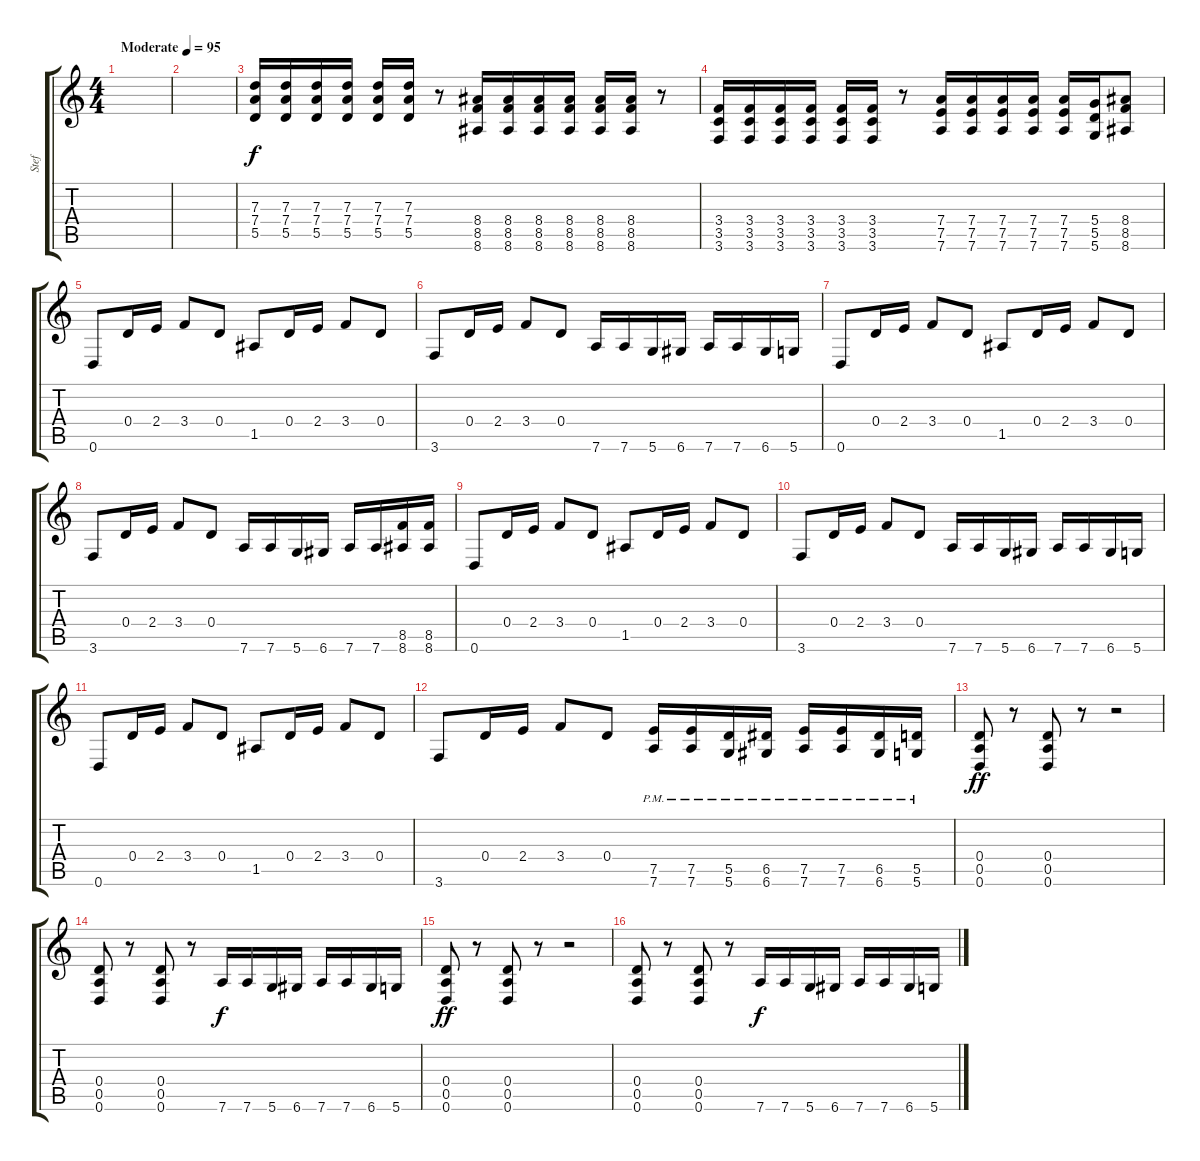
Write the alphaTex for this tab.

\track ("Stef" "Stef") {instrument distortionguitar}
\staff {score tabs}
\tuning (E4 B3 G3 D3 A2 D2) {hide}
\ts (4 4)
\tempo (95 "Moderate")
\clef g2
\ks c
|
|
(7.3 7.4 5.5).16 (7.3 7.4 5.5).16 (7.3 7.4 5.5).16 (7.3 7.4 5.5).16 (7.3 7.4 5.5).16 (7.3 7.4 5.5).16 r.8 (8.4 8.5 8.6).16 (8.4 8.5 8.6).16 (8.4 8.5 8.6).16 (8.4 8.5 8.6).16 (8.4 8.5 8.6).16 (8.4 8.5 8.6).16 r.8 |
(3.4 3.5 3.6).16 (3.4 3.5 3.6).16 (3.4 3.5 3.6).16 (3.4 3.5 3.6).16 (3.4 3.5 3.6).16 (3.4 3.5 3.6).16 r.8 (7.4 7.5 7.6).16 (7.4 7.5 7.6).16 (7.4 7.5 7.6).16 (7.4 7.5 7.6).16 (7.4 7.5 7.6).16 (5.4 5.5 5.6).16 (8.4 8.5 8.6).8 |
0.6.8 0.4.16 2.4.16 3.4.8 0.4.8 1.5.8 0.4.16 2.4.16 3.4.8 0.4.8 |
3.6.8 0.4.16 2.4.16 3.4.8 0.4.8 7.6.16 7.6.16 5.6.16 6.6.16 7.6.16 7.6.16 6.6.16 5.6.16 |
0.6.8 0.4.16 2.4.16 3.4.8 0.4.8 1.5.8 0.4.16 2.4.16 3.4.8 0.4.8 |
3.6.8 0.4.16 2.4.16 3.4.8 0.4.8 7.6.16 7.6.16 5.6.16 6.6.16 7.6.16 7.6.16 (8.5 8.6).16 (8.5 8.6).16 |
0.6.8 0.4.16 2.4.16 3.4.8 0.4.8 1.5.8 0.4.16 2.4.16 3.4.8 0.4.8 |
3.6.8 0.4.16 2.4.16 3.4.8 0.4.8 7.6.16 7.6.16 5.6.16 6.6.16 7.6.16 7.6.16 6.6.16 5.6.16 |
0.6.8 0.4.16 2.4.16 3.4.8 0.4.8 1.5.8 0.4.16 2.4.16 3.4.8 0.4.8 |
3.6.8 0.4.16 2.4.16 3.4.8 0.4.8 (7.5{pm} 7.6{pm}).16 (7.5{pm} 7.6{pm}).16 (5.5{pm} 5.6{pm}).16 (6.5{pm} 6.6{pm}).16 (7.5{pm} 7.6{pm}).16 (7.5{pm} 7.6{pm}).16 (6.5{pm} 6.6{pm}).16 (5.5{pm} 5.6{pm}).16 |
(0.4 0.5 0.6).8{dy ff} r.8 (0.4 0.5 0.6).8 r.8 r.2 |
(0.4 0.5 0.6).8 r.8 (0.4 0.5 0.6).8 r.8 7.6.16{dy f} 7.6.16 5.6.16 6.6.16 7.6.16 7.6.16 6.6.16 5.6.16 |
(0.4 0.5 0.6).8{dy ff} r.8 (0.4 0.5 0.6).8 r.8 r.2 |
(0.4 0.5 0.6).8 r.8 (0.4 0.5 0.6).8 r.8 7.6.16{dy f} 7.6.16 5.6.16 6.6.16 7.6.16 7.6.16 6.6.16 5.6.16
